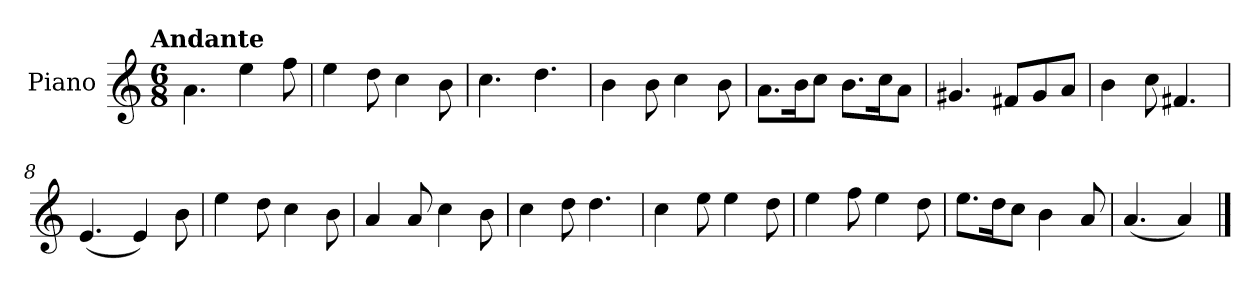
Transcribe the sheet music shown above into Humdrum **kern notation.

**kern
*part1
*staff1
*I"Piano
*I'Pno.
*clefG2
*k[]
!!LO:TX:omd:t=Andante
*M6/8
*MM92
=1
4.a\
4ee\
8ff\
=2
4ee\
8dd\
4cc\
8b\
=3
4.cc\
4.dd\
=4
4b\
8b\
4cc\
8b\
=5
8.a\L
16b\K
8cc\J
8.b\L
16cc\K
8a\J
!!LO:LB:g=z
=6
4.g#X/
8f#X/L
8g#/
8a/J
=7
4b\
8cc\
4.f#X/
=8
(<4.e/
4e/)
8b\
=9
4ee\
8dd\
4cc\
8b\
=10
4a/
8a/
4cc\
8b\
=11
4cc\
8dd\
4.dd\
!!LO:LB:g=z
=12
4cc\
8ee\
4ee\
8dd\
=13
4ee\
8ff\
4ee\
8dd\
=14
8.ee\L
16dd\K
8cc\J
4b\
8a/
=15
(<4.a/
4a/)
==
*-
